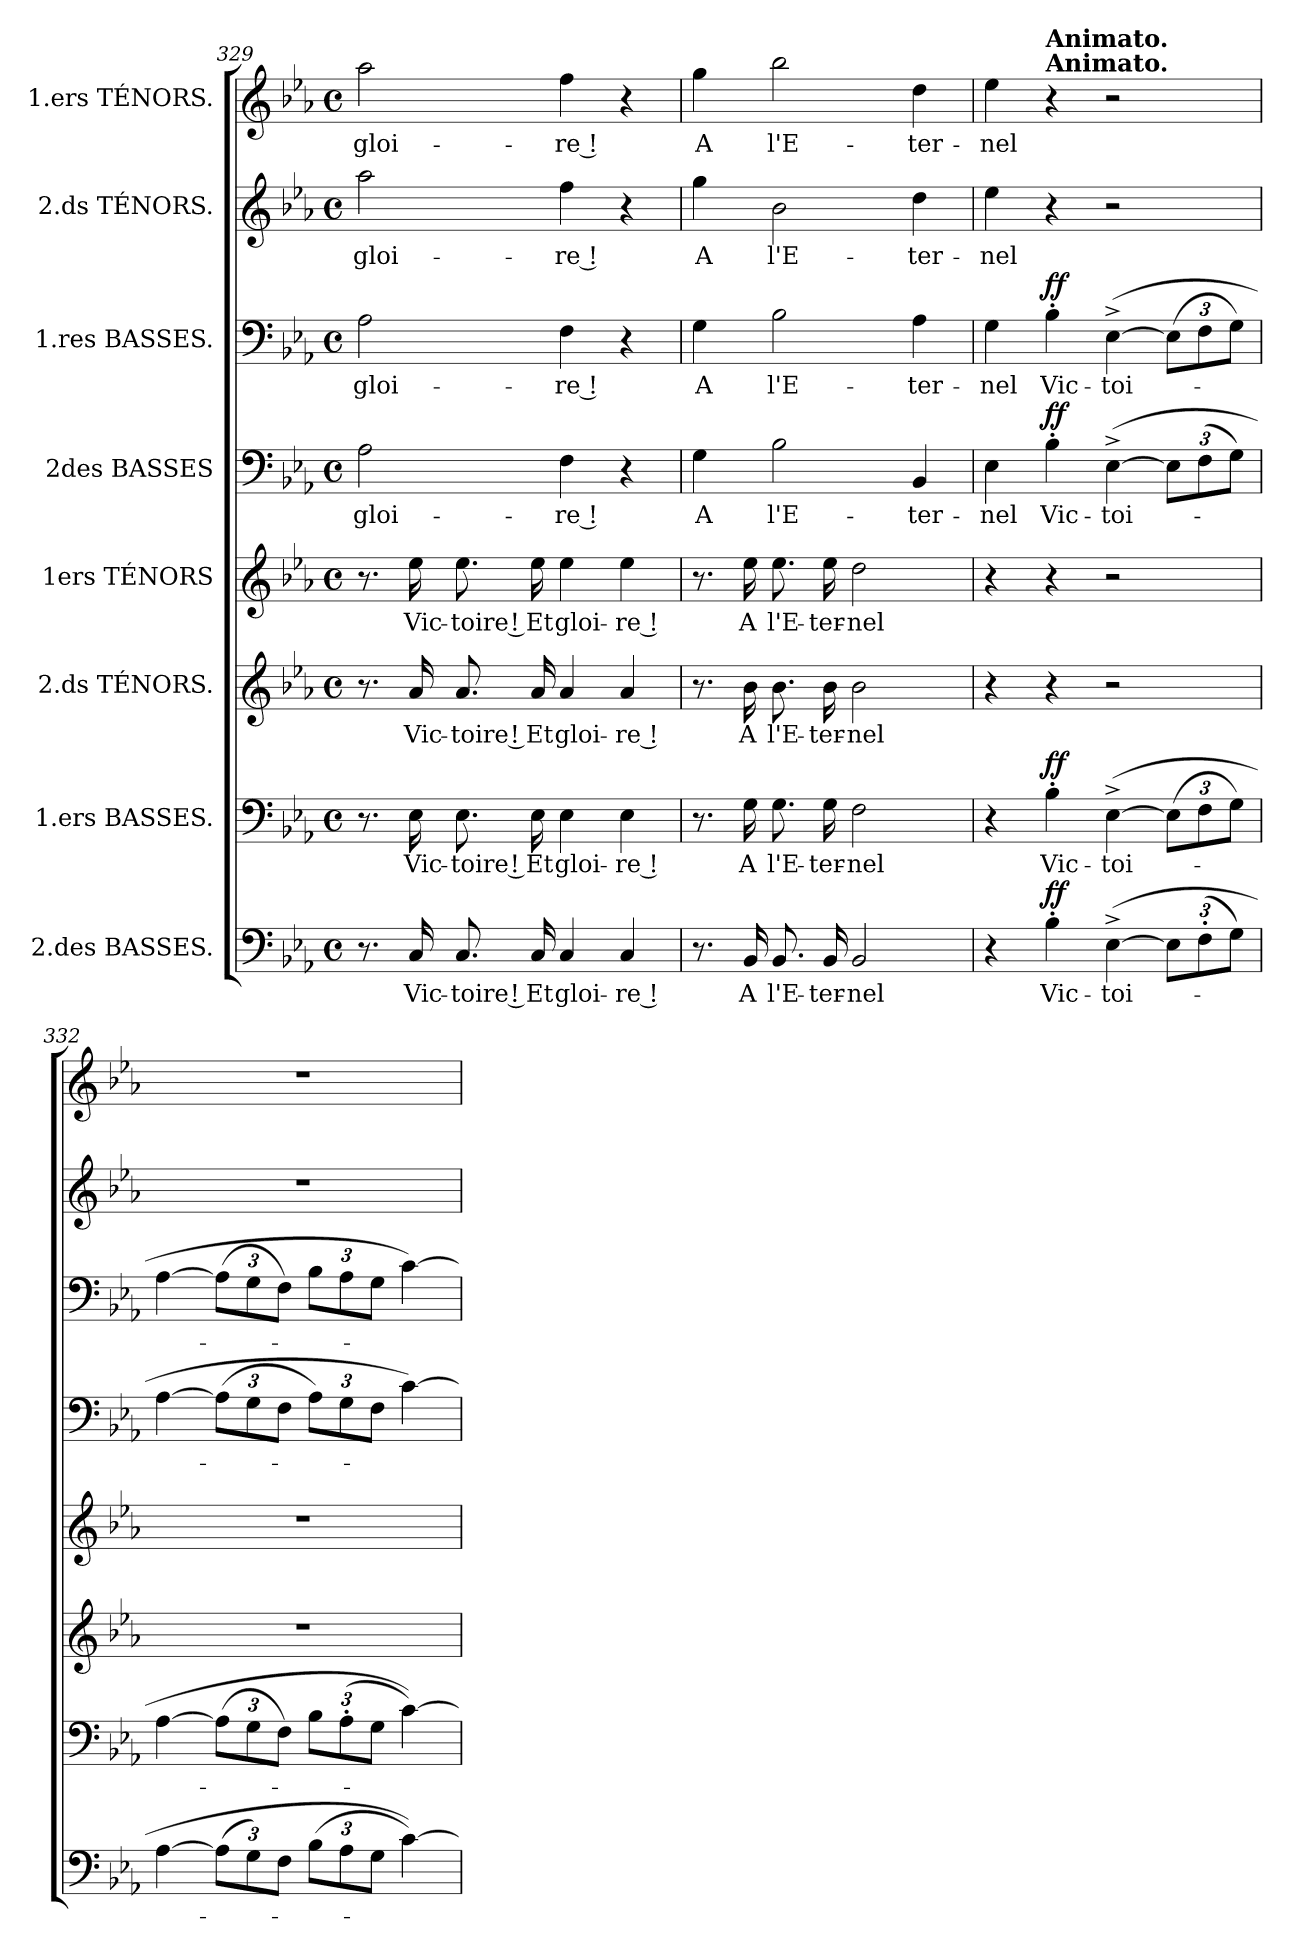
**kern	**text	**dynam	**kern	**text	**dynam	**kern	**text	**kern	**text	**kern	**text	**dynam	**kern	**text	**dynam	**kern	**text	**kern	**text
*part8	*part8	*part8	*part7	*part7	*part7	*part6	*part6	*part5	*part5	*part4	*part4	*part4	*part3	*part3	*part3	*part2	*part2	*part1	*part1
*staff8	*staff8	*staff8	*staff7	*staff7	*staff7	*staff6	*staff6	*staff5	*staff5	*staff4	*staff4	*staff4	*staff3	*staff3	*staff3	*staff2	*staff2	*staff1	*staff1
*I"2.des BASSES.	*	*	*I"1.ers BASSES.	*	*	*I"2.ds TÉNORS.	*	*I"1ers TÉNORS	*	*I"2des BASSES	*	*	*I"1.res BASSES.	*	*	*I"2.ds TÉNORS.	*	*I"1.ers TÉNORS.	*
*clefF4	*	*	*clefF4	*	*	*clefG2	*	*clefG2	*	*clefF4	*	*	*clefF4	*	*	*clefG2	*	*clefG2	*
*k[b-e-a-]	*	*	*k[b-e-a-]	*	*	*k[b-e-a-]	*	*k[b-e-a-]	*	*k[b-e-a-]	*	*	*k[b-e-a-]	*	*	*k[b-e-a-]	*	*k[b-e-a-]	*
*E-:	*	*	*E-:	*	*	*E-:	*	*E-:	*	*E-:	*	*	*E-:	*	*	*E-:	*	*E-:	*
*M4/4	*	*	*M4/4	*	*	*M4/4	*	*M4/4	*	*M4/4	*	*	*M4/4	*	*	*M4/4	*	*M4/4	*
*met(c)	*	*	*met(c)	*	*	*met(c)	*	*met(c)	*	*met(c)	*	*	*met(c)	*	*	*met(c)	*	*met(c)	*
=329	=329	=329	=329	=329	=329	=329	=329	=329	=329	=329	=329	=329	=329	=329	=329	=329	=329	=329	=329
!	!	!	!	!	!	!	!	!	!	!	!LO:LY:b	!	!	!	!	!	!	!	!
!	!	!	!	!	!	!	!	!	!	!	!	!	!	!LO:LY:b	!	!	!	!	!
!	!	!	!	!	!	!	!	!	!	!	!	!	!	!	!	!	!LO:LY:b	!	!
!	!	!	!	!	!	!	!	!	!	!	!	!	!	!	!	!	!	!	!LO:LY:b
8.r	.	.	8.r	.	.	8.r	.	8.r	.	2A-\	gloi-	.	2A-\	gloi-	.	2aa-\	gloi-	2aa-\	gloi-
!	!LO:LY:b	!	!	!	!	!	!	!	!	!	!	!	!	!	!	!	!	!	!
!	!	!	!	!LO:LY:b	!	!	!	!	!	!	!	!	!	!	!	!	!	!	!
!	!	!	!	!	!	!	!LO:LY:b	!	!	!	!	!	!	!	!	!	!	!	!
!	!	!	!	!	!	!	!	!	!LO:LY:b	!	!	!	!	!	!	!	!	!	!
16C/	Vic-	.	16E-\	Vic-	.	16a-/	Vic-	16ee-\	Vic-	.	.	.	.	.	.	.	.	.	.
!	!LO:LY:b	!	!	!	!	!	!	!	!	!	!	!	!	!	!	!	!	!	!
!	!	!	!	!LO:LY:b	!	!	!	!	!	!	!	!	!	!	!	!	!	!	!
!	!	!	!	!	!	!	!LO:LY:b	!	!	!	!	!	!	!	!	!	!	!	!
!	!	!	!	!	!	!	!	!	!LO:LY:b	!	!	!	!	!	!	!	!	!	!
8.C/	-toire !	.	8.E-\	-toire !	.	8.a-/	-toire !	8.ee-\	-toire !	.	.	.	.	.	.	.	.	.	.
!	!LO:LY:b	!	!	!	!	!	!	!	!	!	!	!	!	!	!	!	!	!	!
!	!	!	!	!LO:LY:b	!	!	!	!	!	!	!	!	!	!	!	!	!	!	!
!	!	!	!	!	!	!	!LO:LY:b	!	!	!	!	!	!	!	!	!	!	!	!
!	!	!	!	!	!	!	!	!	!LO:LY:b	!	!	!	!	!	!	!	!	!	!
16C/	Et	.	16E-\	Et	.	16a-/	Et	16ee-\	Et	.	.	.	.	.	.	.	.	.	.
!	!LO:LY:b	!	!	!	!	!	!	!	!	!	!	!	!	!	!	!	!	!	!
!	!	!	!	!LO:LY:b	!	!	!	!	!	!	!	!	!	!	!	!	!	!	!
!	!	!	!	!	!	!	!LO:LY:b	!	!	!	!	!	!	!	!	!	!	!	!
!	!	!	!	!	!	!	!	!	!LO:LY:b	!	!	!	!	!	!	!	!	!	!
!	!	!	!	!	!	!	!	!	!	!	!LO:LY:b	!	!	!	!	!	!	!	!
!	!	!	!	!	!	!	!	!	!	!	!	!	!	!LO:LY:b	!	!	!	!	!
!	!	!	!	!	!	!	!	!	!	!	!	!	!	!	!	!	!LO:LY:b	!	!
!	!	!	!	!	!	!	!	!	!	!	!	!	!	!	!	!	!	!	!LO:LY:b
4C/	gloi-	.	4E-\	gloi-	.	4a-/	gloi-	4ee-\	gloi-	4F\	-re !	.	4F\	-re !	.	4ff\	-re !	4ff\	-re !
!	!LO:LY:b	!	!	!	!	!	!	!	!	!	!	!	!	!	!	!	!	!	!
!	!	!	!	!LO:LY:b	!	!	!	!	!	!	!	!	!	!	!	!	!	!	!
!	!	!	!	!	!	!	!LO:LY:b	!	!	!	!	!	!	!	!	!	!	!	!
!	!	!	!	!	!	!	!	!	!LO:LY:b	!	!	!	!	!	!	!	!	!	!
4C/	-re !	.	4E-\	-re !	.	4a-/	-re !	4ee-\	-re !	4r	.	.	4r	.	.	4r	.	4r	.
!!LO:PB:g=z
=330	=330	=330	=330	=330	=330	=330	=330	=330	=330	=330	=330	=330	=330	=330	=330	=330	=330	=330	=330
!	!	!	!	!	!	!	!	!	!	!	!LO:LY:b	!	!	!	!	!	!	!	!
!	!	!	!	!	!	!	!	!	!	!	!	!	!	!LO:LY:b	!	!	!	!	!
!	!	!	!	!	!	!	!	!	!	!	!	!	!	!	!	!	!LO:LY:b	!	!
!	!	!	!	!	!	!	!	!	!	!	!	!	!	!	!	!	!	!	!LO:LY:b
8.r	.	.	8.r	.	.	8.r	.	8.r	.	4G\	A	.	4G\	A	.	4gg\	A	4gg\	A
!	!LO:LY:b	!	!	!	!	!	!	!	!	!	!	!	!	!	!	!	!	!	!
!	!	!	!	!LO:LY:b	!	!	!	!	!	!	!	!	!	!	!	!	!	!	!
!	!	!	!	!	!	!	!LO:LY:b	!	!	!	!	!	!	!	!	!	!	!	!
!	!	!	!	!	!	!	!	!	!LO:LY:b	!	!	!	!	!	!	!	!	!	!
16BB-/	A	.	16G\	A	.	16b-\	A	16ee-\	A	.	.	.	.	.	.	.	.	.	.
!	!LO:LY:b	!	!	!	!	!	!	!	!	!	!	!	!	!	!	!	!	!	!
!	!	!	!	!LO:LY:b	!	!	!	!	!	!	!	!	!	!	!	!	!	!	!
!	!	!	!	!	!	!	!LO:LY:b	!	!	!	!	!	!	!	!	!	!	!	!
!	!	!	!	!	!	!	!	!	!LO:LY:b	!	!	!	!	!	!	!	!	!	!
!	!	!	!	!	!	!	!	!	!	!	!LO:LY:b	!	!	!	!	!	!	!	!
!	!	!	!	!	!	!	!	!	!	!	!	!	!	!LO:LY:b	!	!	!	!	!
!	!	!	!	!	!	!	!	!	!	!	!	!	!	!	!	!	!LO:LY:b	!	!
!	!	!	!	!	!	!	!	!	!	!	!	!	!	!	!	!	!	!	!LO:LY:b
8.BB-/	l'E-	.	8.G\	l'E-	.	8.b-\	l'E-	8.ee-\	l'E-	2B-\	l'E-	.	2B-\	l'E-	.	2b-\	l'E-	2bb-\	l'E-
!	!LO:LY:b	!	!	!	!	!	!	!	!	!	!	!	!	!	!	!	!	!	!
!	!	!	!	!LO:LY:b	!	!	!	!	!	!	!	!	!	!	!	!	!	!	!
!	!	!	!	!	!	!	!LO:LY:b	!	!	!	!	!	!	!	!	!	!	!	!
!	!	!	!	!	!	!	!	!	!LO:LY:b	!	!	!	!	!	!	!	!	!	!
16BB-/	-ter-	.	16G\	-ter-	.	16b-\	-ter-	16ee-\	-ter-	.	.	.	.	.	.	.	.	.	.
!	!LO:LY:b	!	!	!	!	!	!	!	!	!	!	!	!	!	!	!	!	!	!
!	!	!	!	!LO:LY:b	!	!	!	!	!	!	!	!	!	!	!	!	!	!	!
!	!	!	!	!	!	!	!LO:LY:b	!	!	!	!	!	!	!	!	!	!	!	!
!	!	!	!	!	!	!	!	!	!LO:LY:b	!	!	!	!	!	!	!	!	!	!
2BB-/	-nel	.	2F\	-nel	.	2b-\	-nel	2dd\	-nel	.	.	.	.	.	.	.	.	.	.
!	!	!	!	!	!	!	!	!	!	!	!LO:LY:b	!	!	!	!	!	!	!	!
!	!	!	!	!	!	!	!	!	!	!	!	!	!	!LO:LY:b	!	!	!	!	!
!	!	!	!	!	!	!	!	!	!	!	!	!	!	!	!	!	!LO:LY:b	!	!
!	!	!	!	!	!	!	!	!	!	!	!	!	!	!	!	!	!	!	!LO:LY:b
.	.	.	.	.	.	.	.	.	.	4BB-/	-ter-	.	4A-\	-ter-	.	4dd\	-ter-	4dd\	-ter-
=331	=331	=331	=331	=331	=331	=331	=331	=331	=331	=331	=331	=331	=331	=331	=331	=331	=331	=331	=331
!	!	!	!	!	!	!	!	!	!	!	!LO:LY:b	!	!	!	!	!	!	!	!
!	!	!	!	!	!	!	!	!	!	!	!	!	!	!LO:LY:b	!	!	!	!	!
!	!	!	!	!	!	!	!	!	!	!	!	!	!	!	!	!	!LO:LY:b	!	!
!	!	!	!	!	!	!	!	!	!	!	!	!	!	!	!	!	!	!	!LO:LY:b
4r	.	.	4r	.	.	4r	.	4r	.	4E-\	-nel	.	4G\	-nel	.	4ee-\	-nel	4ee-\	-nel
!	!LO:LY:b	!	!	!	!	!	!	!	!	!	!	!	!	!	!	!	!	!	!
!	!	!	!	!LO:LY:b	!	!	!	!	!	!	!	!	!	!	!	!	!	!	!
!	!	!	!	!	!	!	!	!	!	!	!LO:LY:b	!	!	!	!	!	!	!	!
!	!	!	!	!	!	!	!	!	!	!	!	!	!	!	!	!	!	!LO:TX:a:B:t=Animato.	!
!	!	!	!	!	!	!	!	!	!	!	!	!	!	!	!	!	!	!LO:TX:a:B:t=Animato.	!
!	!	!LO:DY:a	!	!	!LO:DY:a	!	!	!	!	!	!	!LO:DY:a	!	!LO:LY:b	!LO:DY:a	!	!	!	!
4B-'>\	Vic-	ff	4B-'>\	Vic-	ff	4r	.	4r	.	4B-'>\	Vic-	ff	4B-'>\	Vic-	ff	4r	.	4r	.
!	!LO:LY:b	!	!	!	!	!	!	!	!	!	!	!	!	!	!	!	!	!	!
!	!	!	!	!LO:LY:b	!	!	!	!	!	!	!	!	!	!	!	!	!	!	!
!	!	!	!	!	!	!	!	!	!	!	!LO:LY:b	!	!	!	!	!	!	!	!
!	!	!	!	!	!	!	!	!	!	!	!	!	!	!LO:LY:b	!	!	!	!	!
(>[>4E-^>\	-toi-	.	(>[>4E-^>\	-toi-	.	2r	.	2r	.	(>[>4E-^>\	-toi-	.	(>[>4E-^>\	-toi-	.	2r	.	2r	.
12E-\L]	.	.	(>12E-\L]	.	.	.	.	.	.	12E-\L]	.	.	(>12E-\L]	.	.	.	.	.	.
(>12F'>\	.	.	12F\	.	.	.	.	.	.	(>12F\	.	.	12F\	.	.	.	.	.	.
12G\J)	.	.	12G\J)	.	.	.	.	.	.	12G\J)	.	.	12G\J)	.	.	.	.	.	.
=332	=332	=332	=332	=332	=332	=332	=332	=332	=332	=332	=332	=332	=332	=332	=332	=332	=332	=332	=332
[>4A-\	.	.	[>4A-\	.	.	1r	.	1r	.	[>4A-\	.	.	[>4A-\	.	.	1r	.	1r	.
(>12A-\L]	.	.	(>12A-\L]	.	.	.	.	.	.	(>12A-\L]	.	.	(>12A-\L]	.	.	.	.	.	.
12G\)	.	.	12G\	.	.	.	.	.	.	12G\	.	.	12G\	.	.	.	.	.	.
12F\J	.	.	12F\J)	.	.	.	.	.	.	12F\J	.	.	12F\J)	.	.	.	.	.	.
(>12B-\L	.	.	12B-\L	.	.	.	.	.	.	12A-\L)	.	.	12B-\L	.	.	.	.	.	.
12A-\	.	.	(>12A-'>\	.	.	.	.	.	.	12G\	.	.	12A-\	.	.	.	.	.	.
12G\J	.	.	12G\J	.	.	.	.	.	.	12F\J	.	.	12G\J	.	.	.	.	.	.
[>4c\))	.	.	[>4c\))	.	.	.	.	.	.	[>4c\)	.	.	[>4c\)	.	.	.	.	.	.
=	=	=	=	=	=	=	=	=	=	=	=	=	=	=	=	=	=	=	=
*-	*-	*-	*-	*-	*-	*-	*-	*-	*-	*-	*-	*-	*-	*-	*-	*-	*-	*-	*-
